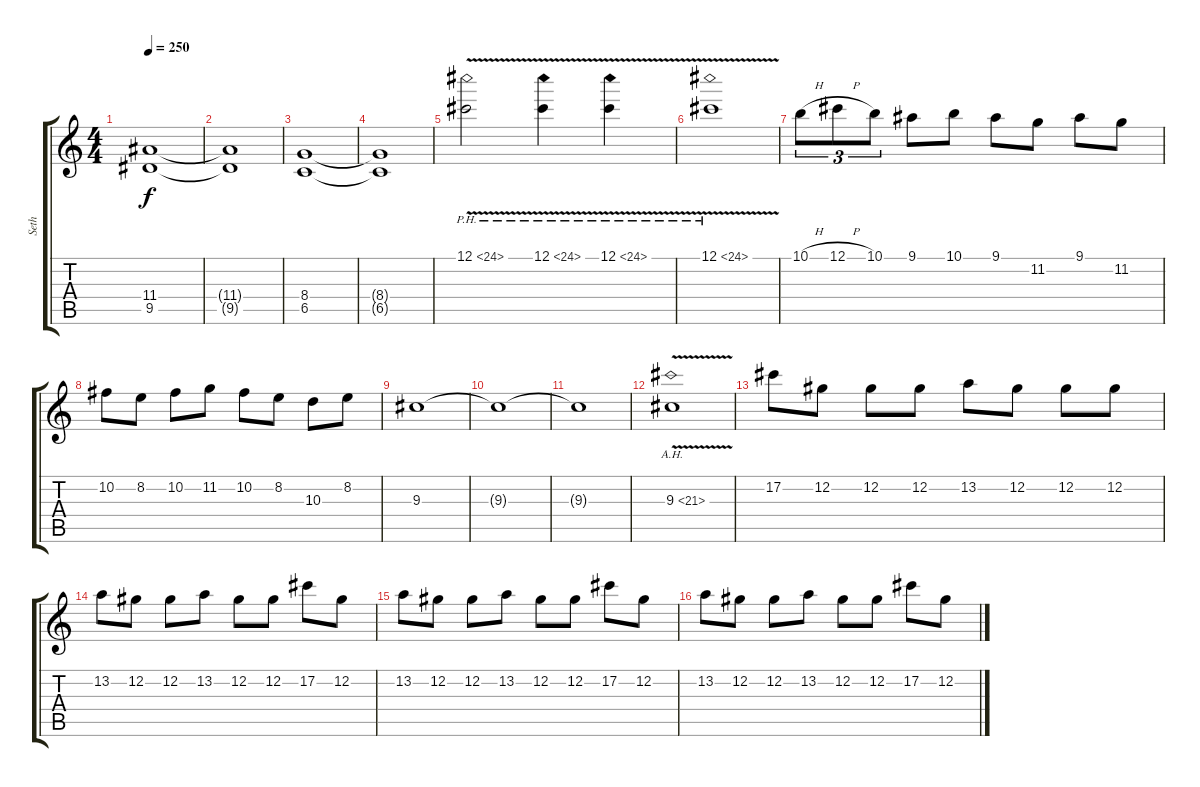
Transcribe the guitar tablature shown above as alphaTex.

\track ("Seth" "Seth") {instrument overdrivenguitar}
\staff {score tabs}
\tuning (Db4 Ab3 E3 B2 Gb2 Db2) {hide}
\ts (4 4)
\tempo 250
\clef g2
\ks c
(11.4 9.5).1{dy f} |
(11.4{t} 9.5{t}).1 |
(8.4 6.5).1 |
(8.4{t} 6.5{t}).1 |
12.1{ph 12 v}.2{volume 16} 12.1{ph 12 v}.4 12.1{ph 12 v}.4 |
12.1{ph 12 v}.1 |
10.1{h}.8{tu (3 2)} 12.1{h}.8{tu (3 2)} 10.1.8{tu (3 2)} 9.1.8 10.1.8 9.1.8 11.2.8 9.1.8 11.2.8 |
10.2.8 8.2.8 10.2.8 11.2.8 10.2.8 8.2.8 10.3.8 8.2.8 |
9.3.1 |
9.3{t}.1 |
9.3{t}.1 |
9.3{ah 12 v}.1 |
17.2.8 12.2.8 12.2.8 12.2.8 13.2.8 12.2.8 12.2.8 12.2.8 |
13.2.8 12.2.8 12.2.8 13.2.8 12.2.8 12.2.8 17.2.8 12.2.8 |
13.2.8 12.2.8 12.2.8 13.2.8 12.2.8 12.2.8 17.2.8 12.2.8 |
13.2.8 12.2.8 12.2.8 13.2.8 12.2.8 12.2.8 17.2.8 12.2.8
